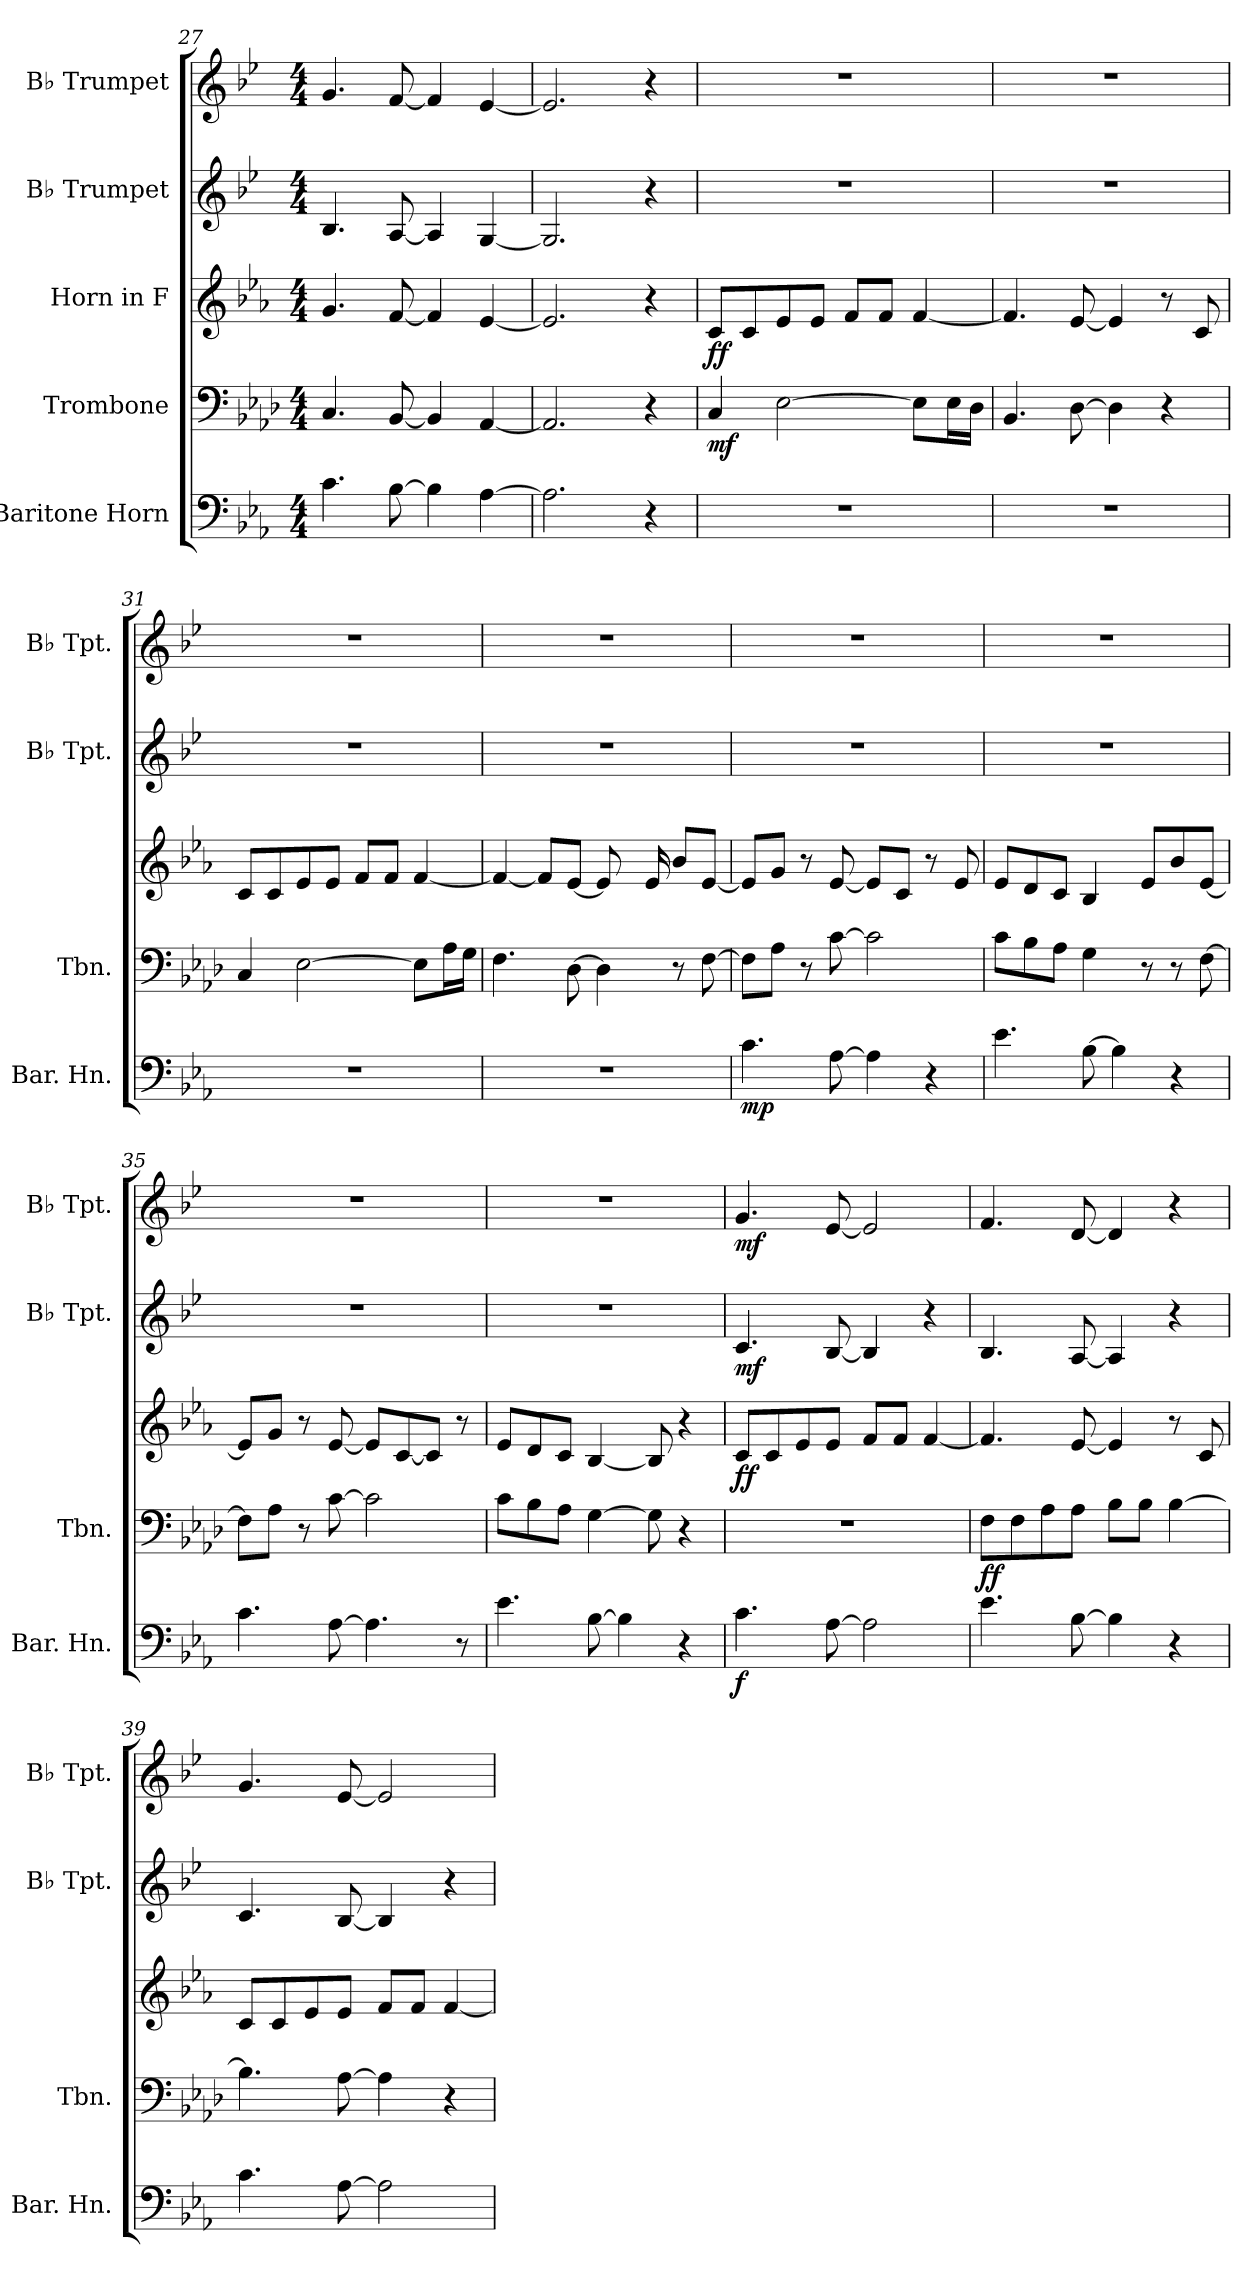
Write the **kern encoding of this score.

**kern	**dynam	**kern	**dynam	**kern	**dynam	**kern	**dynam	**kern	**dynam
*part5	*part5	*part4	*part4	*part3	*part3	*part2	*part2	*part1	*part1
*staff5	*staff5	*staff4	*staff4	*staff3	*staff3	*staff2	*staff2	*staff1	*staff1
*I"Baritone Horn	*	*I"Trombone	*	*I"Horn in F	*	*I"B♭ Trumpet	*	*I"B♭ Trumpet	*
*I'Bar. Hn.	*	*I'Tbn.	*	*	*	*I'B♭ Tpt.	*	*I'B♭ Tpt.	*
!!LO:LB:g=z
*clefF4	*	*clefF4	*	*clefG2	*	*clefG2	*	*clefG2	*
*ITrd4c7	*	*	*	*ITrd4c7	*	*ITrd1c2	*	*ITrd1c2	*
*k[b-e-a-d-]	*	*k[b-e-a-d-]	*	*k[b-e-a-d-]	*	*k[b-e-a-d-]	*	*k[b-e-a-d-]	*
*M4/4	*	*M4/4	*	*M4/4	*	*M4/4	*	*M4/4	*
=27	=27	=27	=27	=27	=27	=27	=27	=27	=27
4.F\	.	4.C/	.	4.c/	.	4.A-/	.	4.f/	.
[8E-\	.	[8BB-/	.	[8B-/	.	[8G/	.	[8e-/	.
4E-\]	.	4BB-/]	.	4B-/]	.	4G/]	.	4e-/]	.
[4D-\	.	[4AA-/	.	[4A-/	.	[4F/	.	[4d-/	.
=28	=28	=28	=28	=28	=28	=28	=28	=28	=28
2.D-\]	.	2.AA-/]	.	2.A-/]	.	2.F/]	.	2.d-/]	.
4r	.	4r	.	4r	.	4r	.	4r	.
=29	=29	=29	=29	=29	=29	=29	=29	=29	=29
!	!	!	!LO:DY:b	!	!LO:DY:b	!	!	!	!
1r	.	4C/	mf	8F/L	ff	1r	.	1r	.
.	.	.	.	8F/	.	.	.	.	.
.	.	[2E-\	.	8A-/	.	.	.	.	.
.	.	.	.	8A-/J	.	.	.	.	.
.	.	.	.	8B-/L	.	.	.	.	.
.	.	.	.	8B-/J	.	.	.	.	.
.	.	8E-\L]	.	[4B-/	.	.	.	.	.
.	.	16E-\L	.	.	.	.	.	.	.
.	.	16D-\JJ	.	.	.	.	.	.	.
=30	=30	=30	=30	=30	=30	=30	=30	=30	=30
1r	.	4.BB-/	.	4.B-/]	.	1r	.	1r	.
.	.	[8D-\	.	[8A-/	.	.	.	.	.
.	.	4D-\]	.	4A-/]	.	.	.	.	.
.	.	4r	.	8r	.	.	.	.	.
.	.	.	.	8F/	.	.	.	.	.
=31	=31	=31	=31	=31	=31	=31	=31	=31	=31
1r	.	4C/	.	8F/L	.	1r	.	1r	.
.	.	.	.	8F/	.	.	.	.	.
.	.	[2E-\	.	8A-/	.	.	.	.	.
.	.	.	.	8A-/J	.	.	.	.	.
.	.	.	.	8B-/L	.	.	.	.	.
.	.	.	.	8B-/J	.	.	.	.	.
.	.	8E-\L]	.	[4B-/	.	.	.	.	.
.	.	16A-\L	.	.	.	.	.	.	.
.	.	16G\JJ	.	.	.	.	.	.	.
!!LO:PB:g=z
=32	=32	=32	=32	=32	=32	=32	=32	=32	=32
1r	.	4.F\	.	4B-/_	.	1r	.	1r	.
.	.	.	.	8B-/L]	.	.	.	.	.
.	.	[8D-\	.	[8A-/J	.	.	.	.	.
.	.	4D-\]	.	8A-/]	.	.	.	.	.
.	.	.	.	16ryy	.	.	.	.	.
.	.	.	.	16A-/	.	.	.	.	.
.	.	8r	.	8e-/L	.	.	.	.	.
.	.	[8F\	.	[8A-/J	.	.	.	.	.
=33	=33	=33	=33	=33	=33	=33	=33	=33	=33
!	!LO:DY:b	!	!	!	!	!	!	!	!
4.F\	mp	8F\L]	.	8A-/L]	.	1r	.	1r	.
.	.	8A-\J	.	8c/J	.	.	.	.	.
.	.	8r	.	8r	.	.	.	.	.
[8D-\	.	[8c\	.	[8A-/	.	.	.	.	.
4D-\]	.	2c\]	.	8A-/L]	.	.	.	.	.
.	.	.	.	8F/J	.	.	.	.	.
4r	.	.	.	8r	.	.	.	.	.
.	.	.	.	8A-/	.	.	.	.	.
=34	=34	=34	=34	=34	=34	=34	=34	=34	=34
4.A-\	.	8c\L	.	8A-/L	.	1r	.	1r	.
.	.	8B-\	.	8G/	.	.	.	.	.
.	.	8A-\J	.	8F/J	.	.	.	.	.
[8E-\	.	4G\	.	4E-/	.	.	.	.	.
4E-\]	.	.	.	.	.	.	.	.	.
.	.	8r	.	8A-/L	.	.	.	.	.
4r	.	8r	.	8e-/	.	.	.	.	.
.	.	[8F\	.	[8A-/J	.	.	.	.	.
=35	=35	=35	=35	=35	=35	=35	=35	=35	=35
4.F\	.	8F\L]	.	8A-/L]	.	1r	.	1r	.
.	.	8A-\J	.	8c/J	.	.	.	.	.
.	.	8r	.	8r	.	.	.	.	.
[8D-\	.	[8c\	.	[8A-/	.	.	.	.	.
4.D-\]	.	2c\]	.	8A-/L]	.	.	.	.	.
.	.	.	.	[8F/	.	.	.	.	.
.	.	.	.	8F/J]	.	.	.	.	.
8r	.	.	.	8r	.	.	.	.	.
!!LO:LB:g=z
=36	=36	=36	=36	=36	=36	=36	=36	=36	=36
4.A-\	.	8c\L	.	8A-/L	.	1r	.	1r	.
.	.	8B-\	.	8G/	.	.	.	.	.
.	.	8A-\J	.	8F/J	.	.	.	.	.
[8E-\	.	[4G\	.	[4E-/	.	.	.	.	.
4E-\]	.	.	.	.	.	.	.	.	.
.	.	8G\]	.	8E-/]	.	.	.	.	.
4r	.	4r	.	4r	.	.	.	.	.
=37	=37	=37	=37	=37	=37	=37	=37	=37	=37
!	!LO:DY:b	!	!	!	!LO:DY:b	!	!LO:DY:b	!	!LO:DY:b
4.F\	f	1r	.	8F/L	ff	4.B-/	mf	4.f/	mf
.	.	.	.	8F/	.	.	.	.	.
.	.	.	.	8A-/	.	.	.	.	.
[8D-\	.	.	.	8A-/J	.	[8A-/	.	[8d-/	.
2D-\]	.	.	.	8B-/L	.	4A-/]	.	2d-/]	.
.	.	.	.	8B-/J	.	.	.	.	.
.	.	.	.	[4B-/	.	4r	.	.	.
=38	=38	=38	=38	=38	=38	=38	=38	=38	=38
!	!	!	!LO:DY:b	!	!	!	!	!	!
4.A-\	.	8F\L	ff	4.B-/]	.	4.A-/	.	4.e-/	.
.	.	8F\	.	.	.	.	.	.	.
.	.	8A-\	.	.	.	.	.	.	.
[8E-\	.	8A-\J	.	[8A-/	.	[8G/	.	[8c/	.
4E-\]	.	8B-\L	.	4A-/]	.	4G/]	.	4c/]	.
.	.	8B-\J	.	.	.	.	.	.	.
4r	.	[4B-\	.	8r	.	4r	.	4r	.
.	.	.	.	8F/	.	.	.	.	.
=39	=39	=39	=39	=39	=39	=39	=39	=39	=39
4.F\	.	4.B-\]	.	8F/L	.	4.B-/	.	4.f/	.
.	.	.	.	8F/	.	.	.	.	.
.	.	.	.	8A-/	.	.	.	.	.
[8D-\	.	[8A-\	.	8A-/J	.	[8A-/	.	[8d-/	.
2D-\]	.	4A-\]	.	8B-/L	.	4A-/]	.	2d-/]	.
.	.	.	.	8B-/J	.	.	.	.	.
.	.	4r	.	[4B-/	.	4r	.	.	.
=	=	=	=	=	=	=	=	=	=
*-	*-	*-	*-	*-	*-	*-	*-	*-	*-
